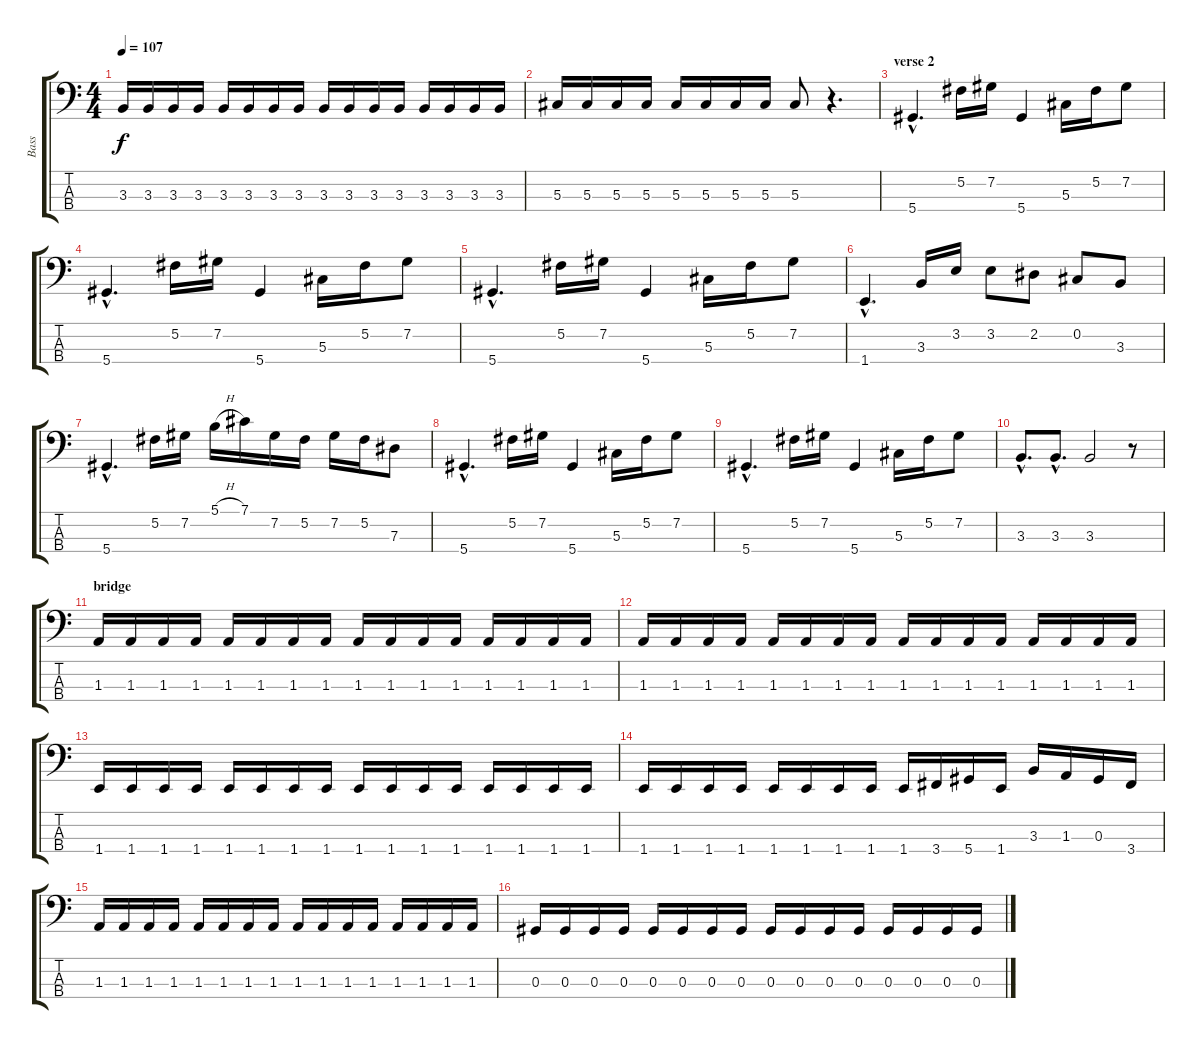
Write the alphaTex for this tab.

\track ("Bass" "Bass") {instrument electricbassfinger}
\staff {score tabs}
\tuning (Gb2 Db2 Ab1 Eb1) {hide}
\ts (4 4)
\tempo 107
\clef f4
\ks c
3.3.16{dy f} 3.3.16 3.3.16 3.3.16 3.3.16 3.3.16 3.3.16 3.3.16 3.3.16 3.3.16 3.3.16 3.3.16 3.3.16 3.3.16 3.3.16 3.3.16 |
5.3.16 5.3.16 5.3.16 5.3.16 5.3.16 5.3.16 5.3.16 5.3.16 5.3.8 r.4{d} |
\section ("" "verse 2")
5.4{hac}.4{d} 5.2.16 7.2.16 5.4.4 5.3.16 5.2.16 7.2.8 |
5.4{hac}.4{d} 5.2.16 7.2.16 5.4.4 5.3.16 5.2.16 7.2.8 |
5.4{hac}.4{d} 5.2.16 7.2.16 5.4.4 5.3.16 5.2.16 7.2.8 |
1.4{hac}.4{d} 3.3.16 3.2.16 3.2.8 2.2.8 0.2.8 3.3.8 |
5.4{hac}.4{d} 5.2.16 7.2.16 5.1{h}.16 7.1.16 7.2.16 5.2.16 7.2.16 5.2.16 7.3.8 |
5.4{hac}.4{d} 5.2.16 7.2.16 5.4.4 5.3.16 5.2.16 7.2.8 |
5.4{hac}.4{d} 5.2.16 7.2.16 5.4.4 5.3.16 5.2.16 7.2.8 |
3.3{hac}.8{d} 3.3{hac}.8{d} 3.3.2 r.8 |
\section ("" "bridge")
1.3.16 1.3.16 1.3.16 1.3.16 1.3.16 1.3.16 1.3.16 1.3.16 1.3.16 1.3.16 1.3.16 1.3.16 1.3.16 1.3.16 1.3.16 1.3.16 |
1.3.16 1.3.16 1.3.16 1.3.16 1.3.16 1.3.16 1.3.16 1.3.16 1.3.16 1.3.16 1.3.16 1.3.16 1.3.16 1.3.16 1.3.16 1.3.16 |
1.4.16 1.4.16 1.4.16 1.4.16 1.4.16 1.4.16 1.4.16 1.4.16 1.4.16 1.4.16 1.4.16 1.4.16 1.4.16 1.4.16 1.4.16 1.4.16 |
1.4.16 1.4.16 1.4.16 1.4.16 1.4.16 1.4.16 1.4.16 1.4.16 1.4.16 3.4.16 5.4.16 1.4.16 3.3.16 1.3.16 0.3.16 3.4.16 |
1.3.16 1.3.16 1.3.16 1.3.16 1.3.16 1.3.16 1.3.16 1.3.16 1.3.16 1.3.16 1.3.16 1.3.16 1.3.16 1.3.16 1.3.16 1.3.16 |
0.3.16 0.3.16 0.3.16 0.3.16 0.3.16 0.3.16 0.3.16 0.3.16 0.3.16 0.3.16 0.3.16 0.3.16 0.3.16 0.3.16 0.3.16 0.3.16
